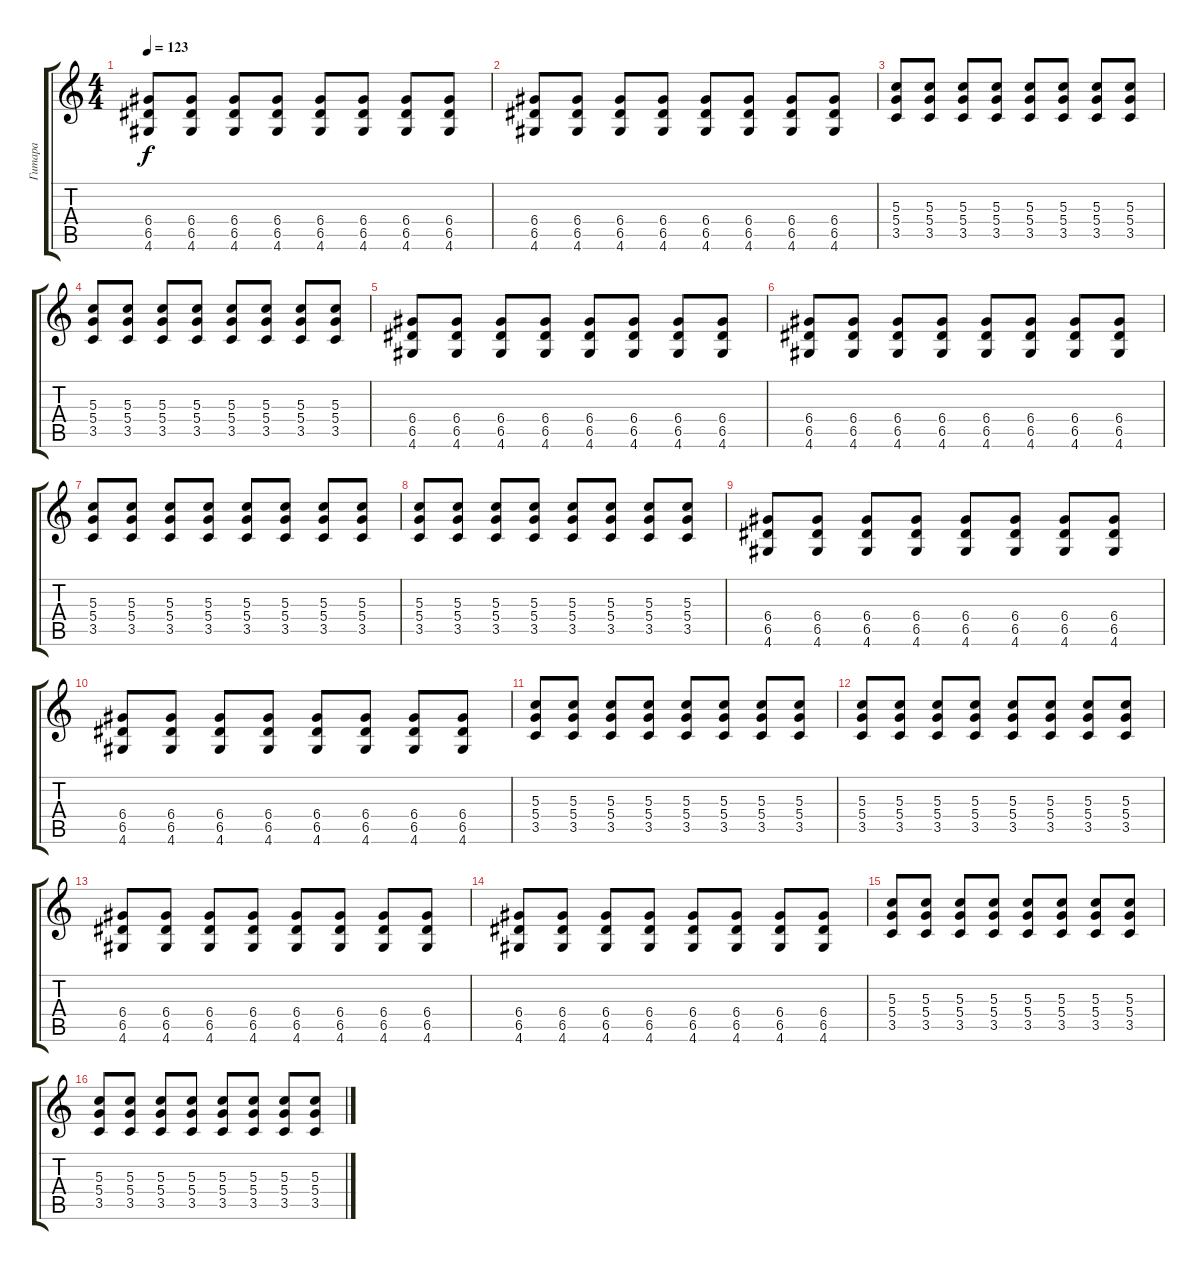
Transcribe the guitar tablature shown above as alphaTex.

\track ("Гитара" "Гитара") {instrument distortionguitar}
\staff {score tabs}
\tuning (E4 B3 G3 D3 A2 E2) {hide}
\ts (4 4)
\tempo 123
\clef g2
\ks c
(6.4 6.5 4.6).8{dy f} (6.4 6.5 4.6).8 (6.4 6.5 4.6).8 (6.4 6.5 4.6).8 (6.4 6.5 4.6).8 (6.4 6.5 4.6).8 (6.4 6.5 4.6).8 (6.4 6.5 4.6).8 |
(6.4 6.5 4.6).8 (6.4 6.5 4.6).8 (6.4 6.5 4.6).8 (6.4 6.5 4.6).8 (6.4 6.5 4.6).8 (6.4 6.5 4.6).8 (6.4 6.5 4.6).8 (6.4 6.5 4.6).8 |
(5.3 5.4 3.5).8 (5.3 5.4 3.5).8 (5.3 5.4 3.5).8 (5.3 5.4 3.5).8 (5.3 5.4 3.5).8 (5.3 5.4 3.5).8 (5.3 5.4 3.5).8 (5.3 5.4 3.5).8 |
(5.3 5.4 3.5).8 (5.3 5.4 3.5).8 (5.3 5.4 3.5).8 (5.3 5.4 3.5).8 (5.3 5.4 3.5).8 (5.3 5.4 3.5).8 (5.3 5.4 3.5).8 (5.3 5.4 3.5).8 |
(6.4 6.5 4.6).8 (6.4 6.5 4.6).8 (6.4 6.5 4.6).8 (6.4 6.5 4.6).8 (6.4 6.5 4.6).8 (6.4 6.5 4.6).8 (6.4 6.5 4.6).8 (6.4 6.5 4.6).8 |
(6.4 6.5 4.6).8 (6.4 6.5 4.6).8 (6.4 6.5 4.6).8 (6.4 6.5 4.6).8 (6.4 6.5 4.6).8 (6.4 6.5 4.6).8 (6.4 6.5 4.6).8 (6.4 6.5 4.6).8 |
(5.3 5.4 3.5).8 (5.3 5.4 3.5).8 (5.3 5.4 3.5).8 (5.3 5.4 3.5).8 (5.3 5.4 3.5).8 (5.3 5.4 3.5).8 (5.3 5.4 3.5).8 (5.3 5.4 3.5).8 |
(5.3 5.4 3.5).8 (5.3 5.4 3.5).8 (5.3 5.4 3.5).8 (5.3 5.4 3.5).8 (5.3 5.4 3.5).8 (5.3 5.4 3.5).8 (5.3 5.4 3.5).8 (5.3 5.4 3.5).8 |
(6.4 6.5 4.6).8 (6.4 6.5 4.6).8 (6.4 6.5 4.6).8 (6.4 6.5 4.6).8 (6.4 6.5 4.6).8 (6.4 6.5 4.6).8 (6.4 6.5 4.6).8 (6.4 6.5 4.6).8 |
(6.4 6.5 4.6).8 (6.4 6.5 4.6).8 (6.4 6.5 4.6).8 (6.4 6.5 4.6).8 (6.4 6.5 4.6).8 (6.4 6.5 4.6).8 (6.4 6.5 4.6).8 (6.4 6.5 4.6).8 |
(5.3 5.4 3.5).8 (5.3 5.4 3.5).8 (5.3 5.4 3.5).8 (5.3 5.4 3.5).8 (5.3 5.4 3.5).8 (5.3 5.4 3.5).8 (5.3 5.4 3.5).8 (5.3 5.4 3.5).8 |
(5.3 5.4 3.5).8 (5.3 5.4 3.5).8 (5.3 5.4 3.5).8 (5.3 5.4 3.5).8 (5.3 5.4 3.5).8 (5.3 5.4 3.5).8 (5.3 5.4 3.5).8 (5.3 5.4 3.5).8 |
(6.4 6.5 4.6).8 (6.4 6.5 4.6).8 (6.4 6.5 4.6).8 (6.4 6.5 4.6).8 (6.4 6.5 4.6).8 (6.4 6.5 4.6).8 (6.4 6.5 4.6).8 (6.4 6.5 4.6).8 |
(6.4 6.5 4.6).8 (6.4 6.5 4.6).8 (6.4 6.5 4.6).8 (6.4 6.5 4.6).8 (6.4 6.5 4.6).8 (6.4 6.5 4.6).8 (6.4 6.5 4.6).8 (6.4 6.5 4.6).8 |
(5.3 5.4 3.5).8 (5.3 5.4 3.5).8 (5.3 5.4 3.5).8 (5.3 5.4 3.5).8 (5.3 5.4 3.5).8 (5.3 5.4 3.5).8 (5.3 5.4 3.5).8 (5.3 5.4 3.5).8 |
(5.3 5.4 3.5).8 (5.3 5.4 3.5).8 (5.3 5.4 3.5).8 (5.3 5.4 3.5).8 (5.3 5.4 3.5).8 (5.3 5.4 3.5).8 (5.3 5.4 3.5).8 (5.3 5.4 3.5).8
